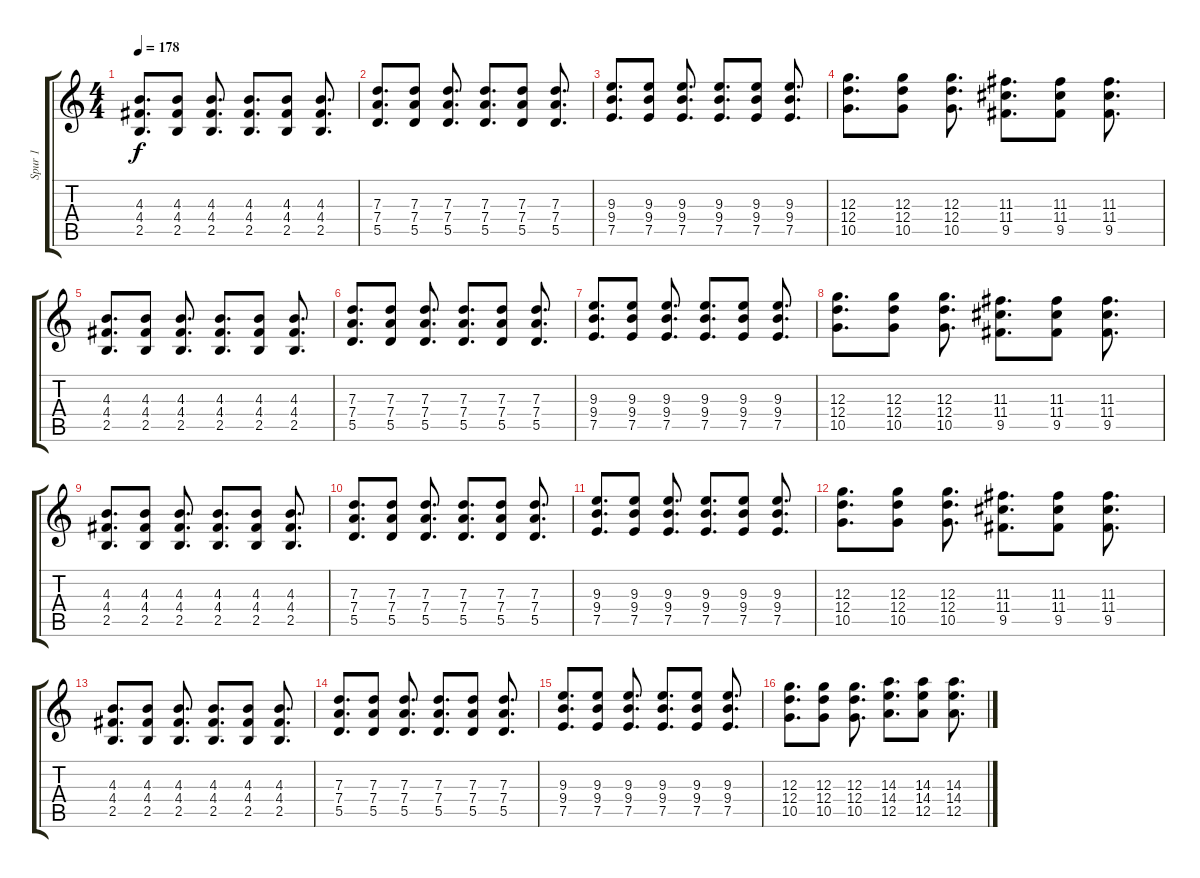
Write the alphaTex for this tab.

\track ("Spur 1" "Spur 1") {instrument distortionguitar}
\staff {score tabs}
\tuning (E4 B3 G3 D3 A2 E2) {hide}
\ts (4 4)
\tempo 178
\clef g2
\ks c
(4.3 4.4 2.5).8{d dy f} (4.3 4.4 2.5).8 (4.3 4.4 2.5).8{d} (4.3 4.4 2.5).8{d} (4.3 4.4 2.5).8 (4.3 4.4 2.5).8{d} |
(7.3 7.4 5.5).8{d} (7.3 7.4 5.5).8 (7.3 7.4 5.5).8{d} (7.3 7.4 5.5).8{d} (7.3 7.4 5.5).8 (7.3 7.4 5.5).8{d} |
(9.3 9.4 7.5).8{d} (9.3 9.4 7.5).8 (9.3 9.4 7.5).8{d} (9.3 9.4 7.5).8{d} (9.3 9.4 7.5).8 (9.3 9.4 7.5).8{d} |
(12.3 12.4 10.5).8{d} (12.3 12.4 10.5).8 (12.3 12.4 10.5).8{d} (11.3 11.4 9.5).8{d} (11.3 11.4 9.5).8 (11.3 11.4 9.5).8{d} |
(4.3 4.4 2.5).8{d} (4.3 4.4 2.5).8 (4.3 4.4 2.5).8{d} (4.3 4.4 2.5).8{d} (4.3 4.4 2.5).8 (4.3 4.4 2.5).8{d} |
(7.3 7.4 5.5).8{d} (7.3 7.4 5.5).8 (7.3 7.4 5.5).8{d} (7.3 7.4 5.5).8{d} (7.3 7.4 5.5).8 (7.3 7.4 5.5).8{d} |
(9.3 9.4 7.5).8{d} (9.3 9.4 7.5).8 (9.3 9.4 7.5).8{d} (9.3 9.4 7.5).8{d} (9.3 9.4 7.5).8 (9.3 9.4 7.5).8{d} |
(12.3 12.4 10.5).8{d} (12.3 12.4 10.5).8 (12.3 12.4 10.5).8{d} (11.3 11.4 9.5).8{d} (11.3 11.4 9.5).8 (11.3 11.4 9.5).8{d} |
(4.3 4.4 2.5).8{d} (4.3 4.4 2.5).8 (4.3 4.4 2.5).8{d} (4.3 4.4 2.5).8{d} (4.3 4.4 2.5).8 (4.3 4.4 2.5).8{d} |
(7.3 7.4 5.5).8{d} (7.3 7.4 5.5).8 (7.3 7.4 5.5).8{d} (7.3 7.4 5.5).8{d} (7.3 7.4 5.5).8 (7.3 7.4 5.5).8{d} |
(9.3 9.4 7.5).8{d} (9.3 9.4 7.5).8 (9.3 9.4 7.5).8{d} (9.3 9.4 7.5).8{d} (9.3 9.4 7.5).8 (9.3 9.4 7.5).8{d} |
(12.3 12.4 10.5).8{d} (12.3 12.4 10.5).8 (12.3 12.4 10.5).8{d} (11.3 11.4 9.5).8{d} (11.3 11.4 9.5).8 (11.3 11.4 9.5).8{d} |
(4.3 4.4 2.5).8{d} (4.3 4.4 2.5).8 (4.3 4.4 2.5).8{d} (4.3 4.4 2.5).8{d} (4.3 4.4 2.5).8 (4.3 4.4 2.5).8{d} |
(7.3 7.4 5.5).8{d} (7.3 7.4 5.5).8 (7.3 7.4 5.5).8{d} (7.3 7.4 5.5).8{d} (7.3 7.4 5.5).8 (7.3 7.4 5.5).8{d} |
(9.3 9.4 7.5).8{d} (9.3 9.4 7.5).8 (9.3 9.4 7.5).8{d} (9.3 9.4 7.5).8{d} (9.3 9.4 7.5).8 (9.3 9.4 7.5).8{d} |
(12.3 12.4 10.5).8{d} (12.3 12.4 10.5).8 (12.3 12.4 10.5).8{d} (14.3 14.4 12.5).8{d} (14.3 14.4 12.5).8 (14.3 14.4 12.5).8{d}
